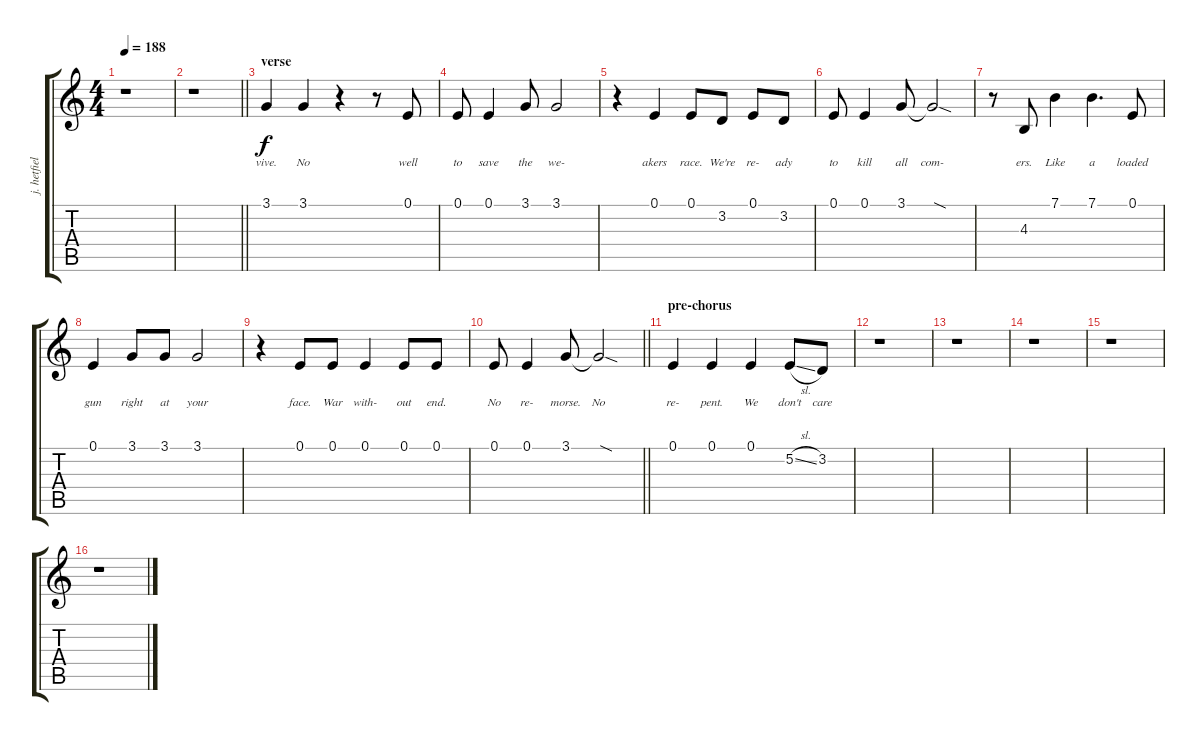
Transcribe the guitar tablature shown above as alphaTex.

\track ("j. hetfield - vocals" "j. hetfiel") {instrument altosax}
\staff {score tabs}
\tuning (E4 B3 G3 D3 A2 E2) {hide}
\ts (4 4)
\tempo 188
\clef g2
\ks c
r.1{dy f} |
\barLineRight lightlight
r.1 |
\section ("" "verse")
3.1.4{lyrics (0 "vive.") lyrics (1 "") lyrics (2 "") lyrics (3 "") lyrics (4 "")} 3.1.4{lyrics (0 "No") lyrics (1 "") lyrics (2 "") lyrics (3 "") lyrics (4 "")} r.4 r.8 0.1.8{lyrics (0 "well") lyrics (1 "") lyrics (2 "") lyrics (3 "") lyrics (4 "")} |
0.1.8{lyrics (0 "to") lyrics (1 "") lyrics (2 "") lyrics (3 "") lyrics (4 "")} 0.1.4{lyrics (0 "save") lyrics (1 "") lyrics (2 "") lyrics (3 "") lyrics (4 "")} 3.1.8{lyrics (0 "the") lyrics (1 "") lyrics (2 "") lyrics (3 "") lyrics (4 "")} 3.1.2{lyrics (0 "we-") lyrics (1 "") lyrics (2 "") lyrics (3 "") lyrics (4 "")} |
r.4 0.1.4{lyrics (0 "akers") lyrics (1 "") lyrics (2 "") lyrics (3 "") lyrics (4 "")} 0.1.8{lyrics (0 "race.") lyrics (1 "") lyrics (2 "") lyrics (3 "") lyrics (4 "")} 3.2.8{lyrics (0 "We're") lyrics (1 "") lyrics (2 "") lyrics (3 "") lyrics (4 "")} 0.1.8{lyrics (0 "re-") lyrics (1 "") lyrics (2 "") lyrics (3 "") lyrics (4 "")} 3.2.8{lyrics (0 "ady") lyrics (1 "") lyrics (2 "") lyrics (3 "") lyrics (4 "")} |
0.1.8{lyrics (0 "to") lyrics (1 "") lyrics (2 "") lyrics (3 "") lyrics (4 "")} 0.1.4{lyrics (0 "kill") lyrics (1 "") lyrics (2 "") lyrics (3 "") lyrics (4 "")} 3.1.8{lyrics (0 "all") lyrics (1 "") lyrics (2 "") lyrics (3 "") lyrics (4 "")} 3.1{sod t}.2{lyrics (0 "com-") lyrics (1 "") lyrics (2 "") lyrics (3 "") lyrics (4 "")} |
r.8 4.3.8{lyrics (0 "ers.") lyrics (1 "") lyrics (2 "") lyrics (3 "") lyrics (4 "")} 7.1.4{lyrics (0 "Like") lyrics (1 "") lyrics (2 "") lyrics (3 "") lyrics (4 "")} 7.1.4{d lyrics (0 "a") lyrics (1 "") lyrics (2 "") lyrics (3 "") lyrics (4 "")} 0.1.8{lyrics (0 "loaded") lyrics (1 "") lyrics (2 "") lyrics (3 "") lyrics (4 "")} |
0.1.4{lyrics (0 "gun") lyrics (1 "") lyrics (2 "") lyrics (3 "") lyrics (4 "")} 3.1.8{lyrics (0 "right") lyrics (1 "") lyrics (2 "") lyrics (3 "") lyrics (4 "")} 3.1.8{lyrics (0 "at") lyrics (1 "") lyrics (2 "") lyrics (3 "") lyrics (4 "")} 3.1.2{lyrics (0 "your") lyrics (1 "") lyrics (2 "") lyrics (3 "") lyrics (4 "")} |
r.4 0.1.8{lyrics (0 "face.") lyrics (1 "") lyrics (2 "") lyrics (3 "") lyrics (4 "")} 0.1.8{lyrics (0 "War") lyrics (1 "") lyrics (2 "") lyrics (3 "") lyrics (4 "")} 0.1.4{lyrics (0 "with-") lyrics (1 "") lyrics (2 "") lyrics (3 "") lyrics (4 "")} 0.1.8{lyrics (0 "out") lyrics (1 "") lyrics (2 "") lyrics (3 "") lyrics (4 "")} 0.1.8{lyrics (0 "end.") lyrics (1 "") lyrics (2 "") lyrics (3 "") lyrics (4 "")} |
\barLineRight lightlight
0.1.8{lyrics (0 "No") lyrics (1 "") lyrics (2 "") lyrics (3 "") lyrics (4 "")} 0.1.4{lyrics (0 "re-") lyrics (1 "") lyrics (2 "") lyrics (3 "") lyrics (4 "")} 3.1.8{lyrics (0 "morse.") lyrics (1 "") lyrics (2 "") lyrics (3 "") lyrics (4 "")} 3.1{sod t}.2{lyrics (0 "No") lyrics (1 "") lyrics (2 "") lyrics (3 "") lyrics (4 "")} |
\section ("" "pre-chorus")
0.1.4{lyrics (0 "re-") lyrics (1 "") lyrics (2 "") lyrics (3 "") lyrics (4 "")} 0.1.4{lyrics (0 "pent.") lyrics (1 "") lyrics (2 "") lyrics (3 "") lyrics (4 "")} 0.1.4{lyrics (0 "We") lyrics (1 "") lyrics (2 "") lyrics (3 "") lyrics (4 "")} 5.2{sl}.8{lyrics (0 "don't") lyrics (1 "") lyrics (2 "") lyrics (3 "") lyrics (4 "")} 3.2.8{lyrics (0 "care") lyrics (1 "") lyrics (2 "") lyrics (3 "") lyrics (4 "")} |
r.1 |
r.1 |
r.1 |
r.1 |
r.1
